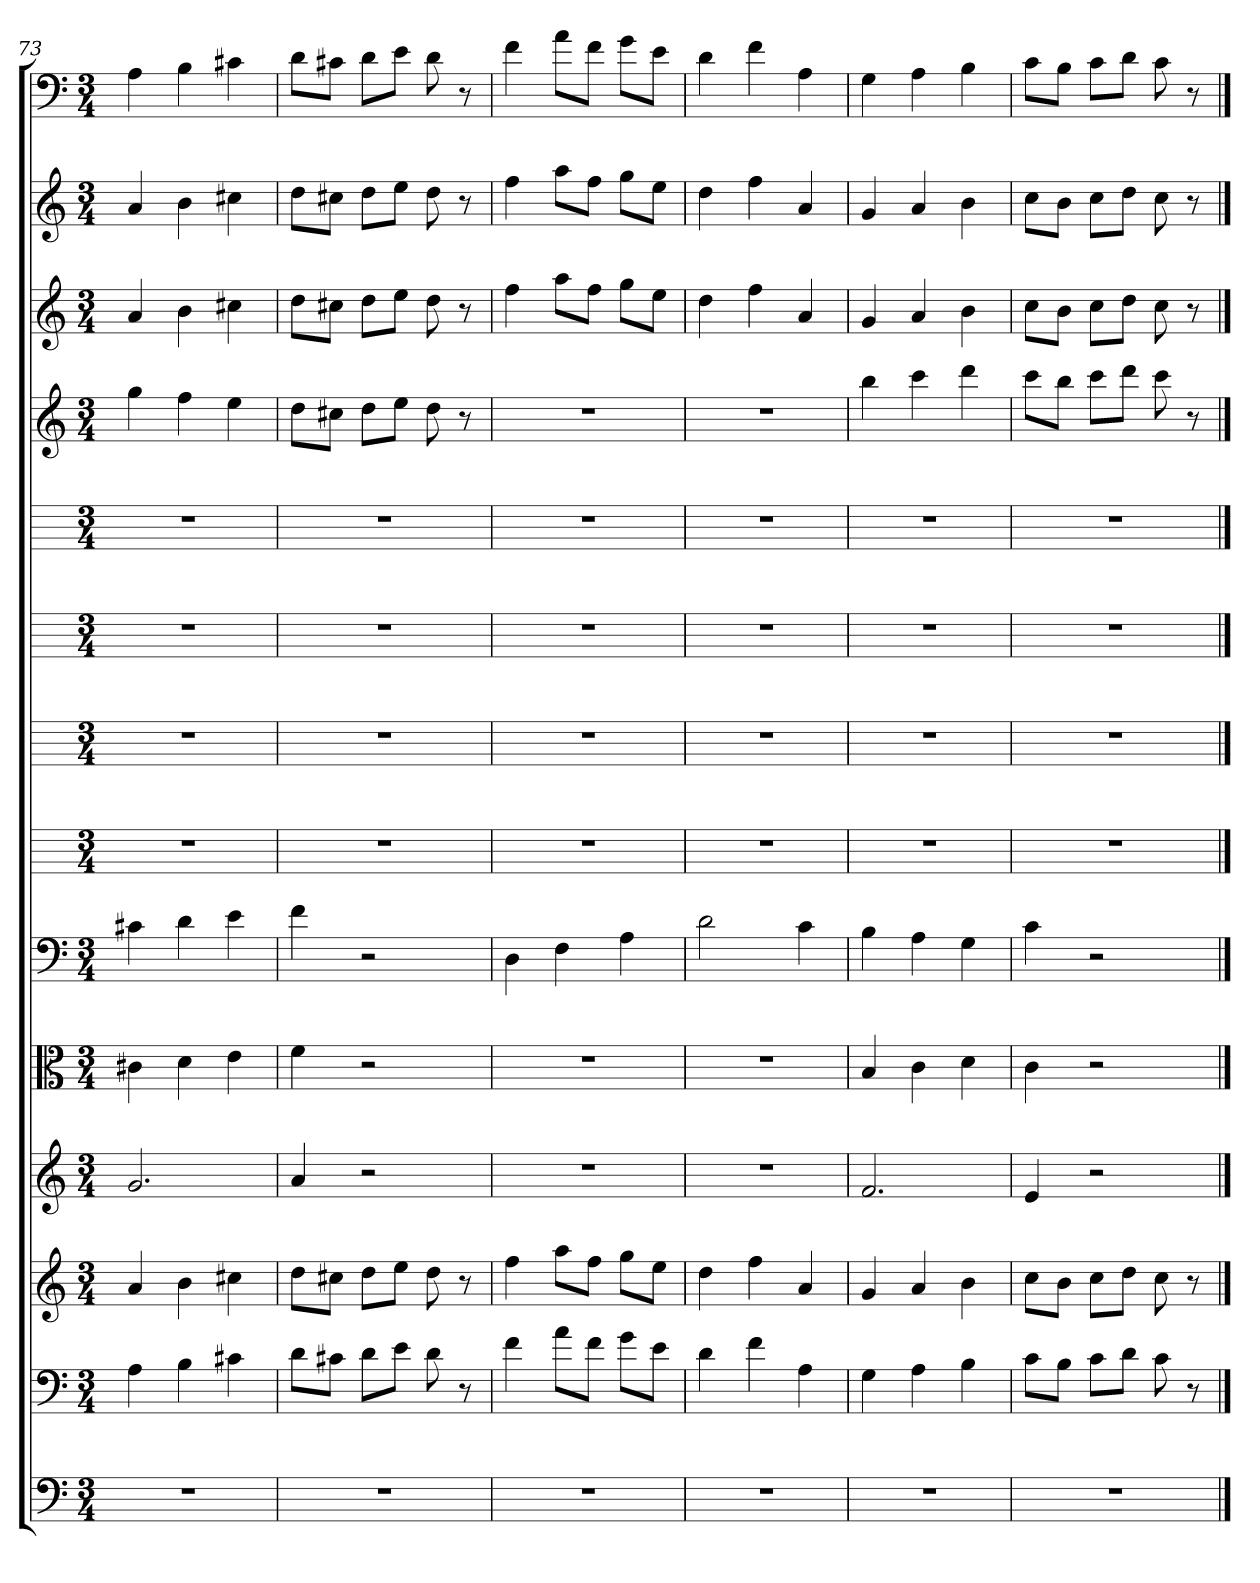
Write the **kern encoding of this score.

**kern	**kern	**kern	**kern	**kern	**kern	**kern	**kern	**kern	**kern	**kern	**kern	**kern	**kern
*part14	*part13	*part12	*part11	*part10	*part9	*part8	*part7	*part6	*part5	*part4	*part3	*part2	*part1
*staff14	*staff13	*staff12	*staff11	*staff10	*staff9	*staff8	*staff7	*staff6	*staff5	*staff4	*staff3	*staff2	*staff1
*clefF4	*clefF4	*	*	*clefC3	*clefF4	*	*	*	*	*	*	*	*clefF4
*k[]	*k[]	*k[]	*k[]	*k[]	*k[]	*k[]	*k[]	*k[]	*k[]	*k[]	*k[]	*k[]	*k[]
*C:	*C:	*C:	*C:	*C:	*C:	*C:	*C:	*C:	*C:	*C:	*C:	*C:	*C:
*M3/4	*M3/4	*M3/4	*M3/4	*M3/4	*M3/4	*M3/4	*M3/4	*M3/4	*M3/4	*M3/4	*M3/4	*M3/4	*M3/4
=73	=73	=73	=73	=73	=73	=73	=73	=73	=73	=73	=73	=73	=73
2.r	4A	4a	2.g	4c#X	4c#X	2.r	2.r	2.r	2.r	4gg	4a	4a	4A
.	4B	4b	.	4d	4d	.	.	.	.	4ff	4b	4b	4B
.	4c#X	4cc#X	.	4e	4e	.	.	.	.	4ee	4cc#X	4cc#X	4c#X
=74	=74	=74	=74	=74	=74	=74	=74	=74	=74	=74	=74	=74	=74
2.r	8d\L	8ddL	4a	4f	4f	2.r	2.r	2.r	2.r	8ddL	8ddL	8ddL	8d\L
.	8c#X\J	8cc#XJ	.	.	.	.	.	.	.	8cc#XJ	8cc#XJ	8cc#XJ	8c#X\J
.	8d\L	8ddL	2r	2r	2r	.	.	.	.	8ddL	8ddL	8ddL	8d\L
.	8e\J	8eeJ	.	.	.	.	.	.	.	8eeJ	8eeJ	8eeJ	8e\J
.	8d	8dd	.	.	.	.	.	.	.	8dd	8dd	8dd	8d
.	8r	8r	.	.	.	.	.	.	.	8r	8r	8r	8r
=75	=75	=75	=75	=75	=75	=75	=75	=75	=75	=75	=75	=75	=75
2.r	4f	4ff	2.r	2.r	4D	2.r	2.r	2.r	2.r	2.r	4ff	4ff	4f
.	8a\L	8aaL	.	.	4F	.	.	.	.	.	8aaL	8aaL	8a\L
.	8f\J	8ffJ	.	.	.	.	.	.	.	.	8ffJ	8ffJ	8f\J
.	8g\L	8ggL	.	.	4A	.	.	.	.	.	8ggL	8ggL	8g\L
.	8e\J	8eeJ	.	.	.	.	.	.	.	.	8eeJ	8eeJ	8e\J
=76	=76	=76	=76	=76	=76	=76	=76	=76	=76	=76	=76	=76	=76
2.r	4d	4dd	2.r	2.r	2d	2.r	2.r	2.r	2.r	2.r	4dd	4dd	4d
.	4f	4ff	.	.	.	.	.	.	.	.	4ff	4ff	4f
.	4A	4a	.	.	4c	.	.	.	.	.	4a	4a	4A
=77	=77	=77	=77	=77	=77	=77	=77	=77	=77	=77	=77	=77	=77
2.r	4G	4g	2.f	4B	4B	2.r	2.r	2.r	2.r	4bb	4g	4g	4G
.	4A	4a	.	4c	4A	.	.	.	.	4ccc	4a	4a	4A
.	4B	4b	.	4d	4G	.	.	.	.	4ddd	4b	4b	4B
=78	=78	=78	=78	=78	=78	=78	=78	=78	=78	=78	=78	=78	=78
2.r	8c\L	8ccL	4e	4c	4c	2.r	2.r	2.r	2.r	8cccL	8ccL	8ccL	8c\L
.	8B\J	8bJ	.	.	.	.	.	.	.	8bbJ	8bJ	8bJ	8B\J
.	8c\L	8ccL	2r	2r	2r	.	.	.	.	8cccL	8ccL	8ccL	8c\L
.	8d\J	8ddJ	.	.	.	.	.	.	.	8dddJ	8ddJ	8ddJ	8d\J
.	8c	8cc	.	.	.	.	.	.	.	8ccc	8cc	8cc	8c
.	8r	8r	.	.	.	.	.	.	.	8r	8r	8r	8r
==	==	==	==	==	==	==	==	==	==	==	==	==	==
*-	*-	*-	*-	*-	*-	*-	*-	*-	*-	*-	*-	*-	*-
